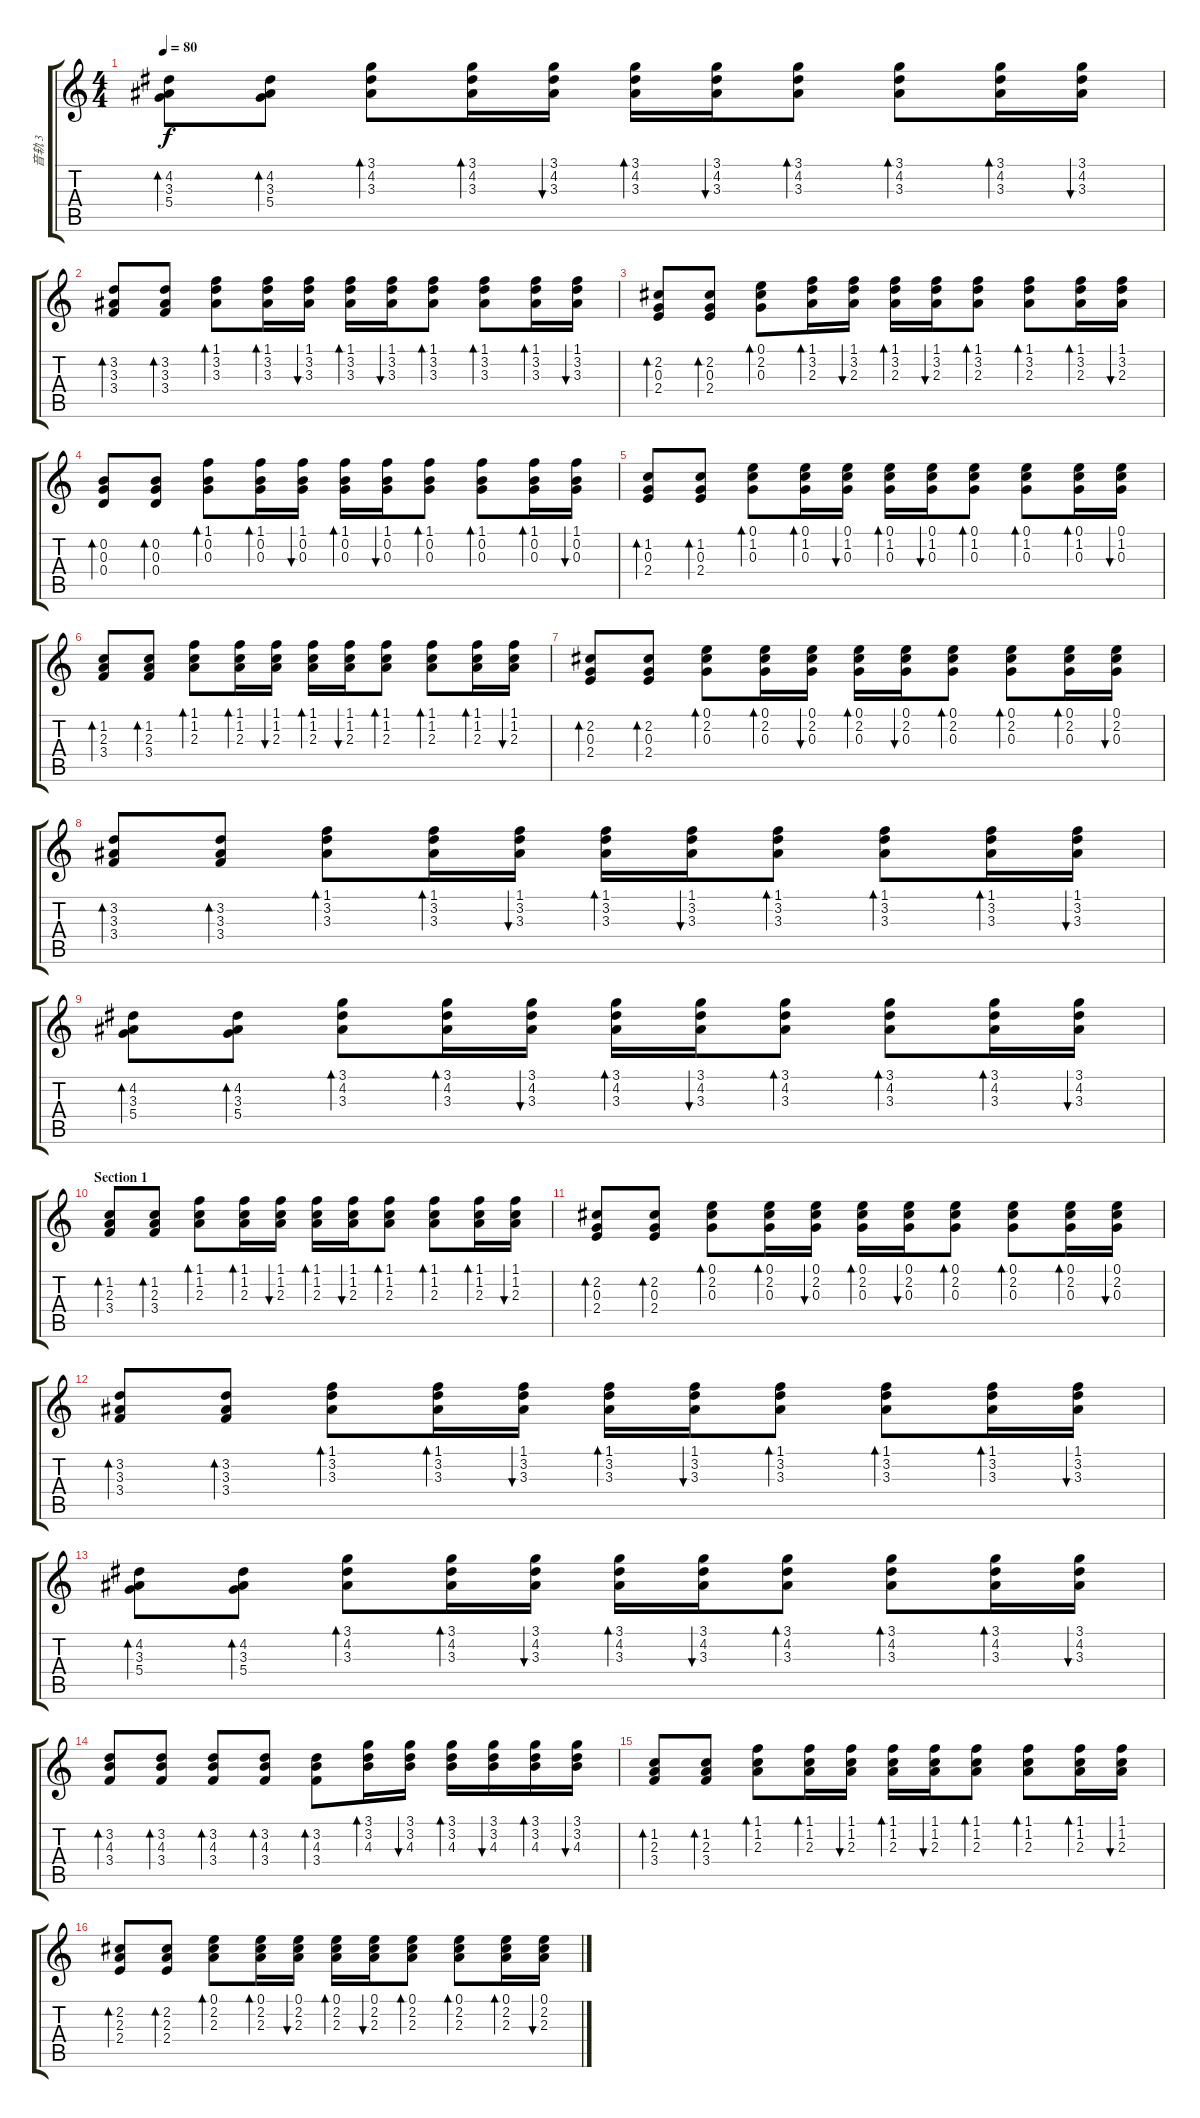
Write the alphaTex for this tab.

\track ("音轨 3" "音轨 3") {instrument acousticguitarsteel}
\staff {score tabs}
\tuning (E4 B3 G3 D3 A2 E2) {hide}
\ts (4 4)
\tempo 80
\clef g2
\ks c
(4.2 3.3 5.4).8{bd 60 dy f} (4.2 3.3 5.4).8{bd 60} (3.1 4.2 3.3).8{bd 60} (3.1 4.2 3.3).16{bd 60} (3.1 4.2 3.3).16{bu 60} (3.1 4.2 3.3).16{bd 60} (3.1 4.2 3.3).16{bu 60} (3.1 4.2 3.3).8{bd 60} (3.1 4.2 3.3).8{bd 60} (3.1 4.2 3.3).16{bd 60} (3.1 4.2 3.3).16{bu 60} |
(3.2 3.3 3.4).8{bd 60} (3.2 3.3 3.4).8{bd 60} (1.1 3.2 3.3).8{bd 60} (1.1 3.2 3.3).16{bd 60} (1.1 3.2 3.3).16{bu 60} (1.1 3.2 3.3).16{bd 60} (1.1 3.2 3.3).16{bu 60} (1.1 3.2 3.3).8{bd 60} (1.1 3.2 3.3).8{bd 60} (1.1 3.2 3.3).16{bd 60} (1.1 3.2 3.3).16{bu 60} |
(2.2 0.3 2.4).8{bd 60} (2.2 0.3 2.4).8{bd 60} (0.1 2.2 0.3).8{bd 60} (1.1 3.2 2.3).16{bd 60} (1.1 3.2 2.3).16{bu 60} (1.1 3.2 2.3).16{bd 60} (1.1 3.2 2.3).16{bu 60} (1.1 3.2 2.3).8{bd 60} (1.1 3.2 2.3).8{bd 60} (1.1 3.2 2.3).16{bd 60} (1.1 3.2 2.3).16{bu 60} |
(0.2 0.3 0.4).8{bd 60} (0.2 0.3 0.4).8{bd 60} (1.1 0.2 0.3).8{bd 60} (1.1 0.2 0.3).16{bd 60} (1.1 0.2 0.3).16{bu 60} (1.1 0.2 0.3).16{bd 60} (1.1 0.2 0.3).16{bu 60} (1.1 0.2 0.3).8{bd 60} (1.1 0.2 0.3).8{bd 60} (1.1 0.2 0.3).16{bd 60} (1.1 0.2 0.3).16{bu 60} |
(1.2 0.3 2.4).8{bd 60} (1.2 0.3 2.4).8{bd 60} (0.1 1.2 0.3).8{bd 60} (0.1 1.2 0.3).16{bd 60} (0.1 1.2 0.3).16{bu 60} (0.1 1.2 0.3).16{bd 60} (0.1 1.2 0.3).16{bu 60} (0.1 1.2 0.3).8{bd 60} (0.1 1.2 0.3).8{bd 60} (0.1 1.2 0.3).16{bd 60} (0.1 1.2 0.3).16{bu 60} |
(1.2 2.3 3.4).8{bd 60} (1.2 2.3 3.4).8{bd 30} (1.1 1.2 2.3).8{bd 30} (1.1 1.2 2.3).16{bd 30} (1.1 1.2 2.3).16{bu 30} (1.1 1.2 2.3).16{bd 30} (1.1 1.2 2.3).16{bu 30} (1.1 1.2 2.3).8{bd 30} (1.1 1.2 2.3).8{bd 30} (1.1 1.2 2.3).16{bd 30} (1.1 1.2 2.3).16{bu 30} |
(2.2 0.3 2.4).8{bd 30} (2.2 0.3 2.4).8{bd 30} (0.1 2.2 0.3).8{bd 30} (0.1 2.2 0.3).16{bd 30} (0.1 2.2 0.3).16{bu 30} (0.1 2.2 0.3).16{bd 30} (0.1 2.2 0.3).16{bu 30} (0.1 2.2 0.3).8{bd 30} (0.1 2.2 0.3).8{bd 30} (0.1 2.2 0.3).16{bd 30} (0.1 2.2 0.3).16{bu 30} |
(3.2 3.3 3.4).8{bd 60} (3.2 3.3 3.4).8{bd 60} (1.1 3.2 3.3).8{bd 60} (1.1 3.2 3.3).16{bd 60} (1.1 3.2 3.3).16{bu 60} (1.1 3.2 3.3).16{bd 60} (1.1 3.2 3.3).16{bu 60} (1.1 3.2 3.3).8{bd 60} (1.1 3.2 3.3).8{bd 60} (1.1 3.2 3.3).16{bd 60} (1.1 3.2 3.3).16{bu 60} |
(4.2 3.3 5.4).8{bd 60} (4.2 3.3 5.4).8{bd 60} (3.1 4.2 3.3).8{bd 60} (3.1 4.2 3.3).16{bd 60} (3.1 4.2 3.3).16{bu 60} (3.1 4.2 3.3).16{bd 60} (3.1 4.2 3.3).16{bu 60} (3.1 4.2 3.3).8{bd 60} (3.1 4.2 3.3).8{bd 60} (3.1 4.2 3.3).16{bd 60} (3.1 4.2 3.3).16{bu 60} |
\section ("" "Section 1")
(1.2 2.3 3.4).8{bd 60} (1.2 2.3 3.4).8{bd 30} (1.1 1.2 2.3).8{bd 30} (1.1 1.2 2.3).16{bd 30} (1.1 1.2 2.3).16{bu 30} (1.1 1.2 2.3).16{bd 30} (1.1 1.2 2.3).16{bu 30} (1.1 1.2 2.3).8{bd 30} (1.1 1.2 2.3).8{bd 30} (1.1 1.2 2.3).16{bd 30} (1.1 1.2 2.3).16{bu 30} |
(2.2 0.3 2.4).8{bd 30} (2.2 0.3 2.4).8{bd 30} (0.1 2.2 0.3).8{bd 30} (0.1 2.2 0.3).16{bd 30} (0.1 2.2 0.3).16{bu 30} (0.1 2.2 0.3).16{bd 30} (0.1 2.2 0.3).16{bu 30} (0.1 2.2 0.3).8{bd 30} (0.1 2.2 0.3).8{bd 30} (0.1 2.2 0.3).16{bd 30} (0.1 2.2 0.3).16{bu 30} |
(3.2 3.3 3.4).8{bd 60} (3.2 3.3 3.4).8{bd 60} (1.1 3.2 3.3).8{bd 60} (1.1 3.2 3.3).16{bd 60} (1.1 3.2 3.3).16{bu 60} (1.1 3.2 3.3).16{bd 60} (1.1 3.2 3.3).16{bu 60} (1.1 3.2 3.3).8{bd 60} (1.1 3.2 3.3).8{bd 60} (1.1 3.2 3.3).16{bd 60} (1.1 3.2 3.3).16{bu 60} |
(4.2 3.3 5.4).8{bd 60} (4.2 3.3 5.4).8{bd 60} (3.1 4.2 3.3).8{bd 60} (3.1 4.2 3.3).16{bd 60} (3.1 4.2 3.3).16{bu 60} (3.1 4.2 3.3).16{bd 60} (3.1 4.2 3.3).16{bu 60} (3.1 4.2 3.3).8{bd 60} (3.1 4.2 3.3).8{bd 60} (3.1 4.2 3.3).16{bd 60} (3.1 4.2 3.3).16{bu 60} |
(3.2 4.3 3.4).8{bd 60} (3.2 4.3 3.4).8{bd 60} (3.2 4.3 3.4).8{bd 60} (3.2 4.3 3.4).8{bd 60} (3.2 4.3 3.4).8{bd 60} (3.1 3.2 4.3).16{bd 60} (3.1 3.2 4.3).16{bu 60} (3.1 3.2 4.3).16{bd 60} (3.1 3.2 4.3).16{bu 60} (3.1 3.2 4.3).16{bd 60} (3.1 3.2 4.3).16{bu 60} |
(1.2 2.3 3.4).8{bd 60} (1.2 2.3 3.4).8{bd 30} (1.1 1.2 2.3).8{bd 30} (1.1 1.2 2.3).16{bd 30} (1.1 1.2 2.3).16{bu 30} (1.1 1.2 2.3).16{bd 30} (1.1 1.2 2.3).16{bu 30} (1.1 1.2 2.3).8{bd 30} (1.1 1.2 2.3).8{bd 30} (1.1 1.2 2.3).16{bd 30} (1.1 1.2 2.3).16{bu 30} |
(2.2 2.3 2.4).8{bd 30} (2.2 2.3 2.4).8{bd 30} (0.1 2.2 2.3).8{bd 30} (0.1 2.2 2.3).16{bd 30} (0.1 2.2 2.3).16{bu 30} (0.1 2.2 2.3).16{bd 30} (0.1 2.2 2.3).16{bu 30} (0.1 2.2 2.3).8{bd 30} (0.1 2.2 2.3).8{bd 30} (0.1 2.2 2.3).16{bd 30} (0.1 2.2 2.3).16{bu 30}
